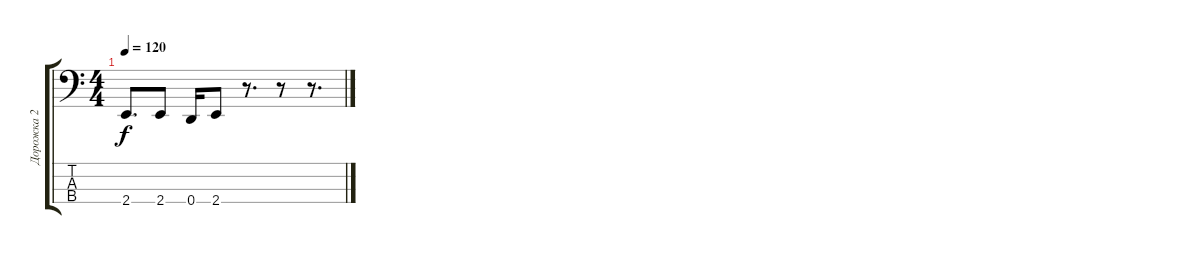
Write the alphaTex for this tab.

\track ("Дорожка 2" "Дорожка 2") {instrument slapbass1}
\staff {score tabs}
\tuning (G2 D2 A1 D1) {hide}
\ts (4 4)
\tempo 120
\clef f4
\ks c
2.4.8{d dy f} 2.4.8 0.4.16 2.4.8 r.8{d} r.8 r.8{d}
